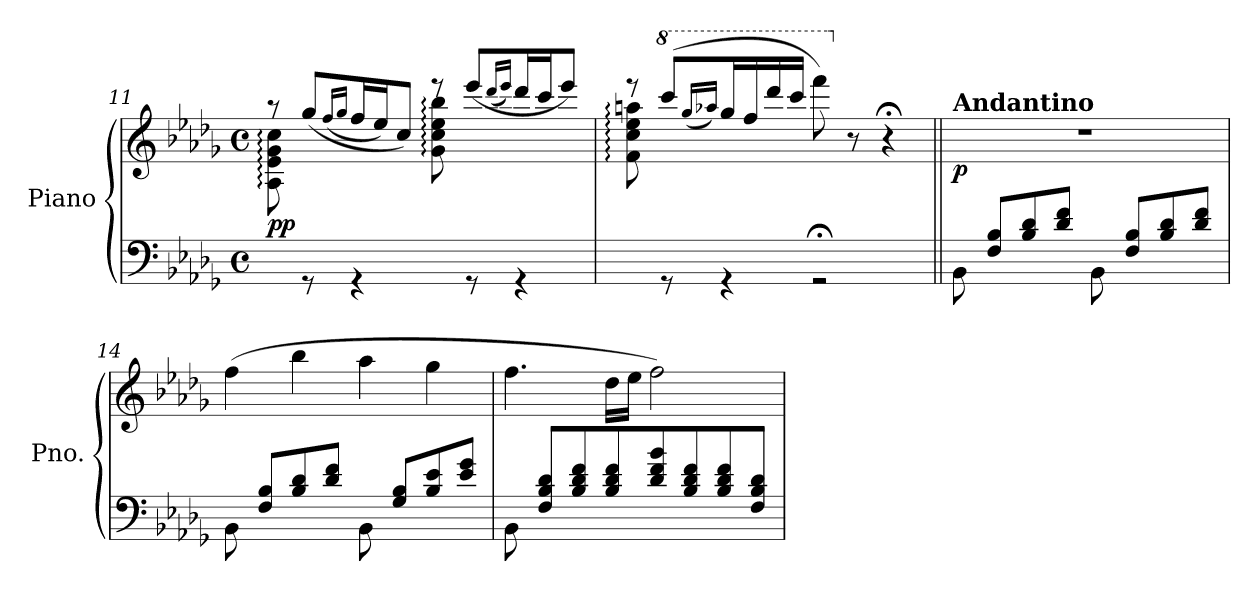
**kern	**kern	**dynam
*part1	*part1	*part1
*staff2	*staff1	*staff1/2
*I"Piano	*	*
*I'Pno.	*	*
*clefF4	*clefG2	*
*k[b-e-a-d-g-]	*k[b-e-a-d-g-]	*
*M4/4	*M4/4	*
*met(c)	*met(c)	*
=11	=11	=11
*	*^	*
!	!	!	!LO:DY:b
8ryy	8raa	8A-\: 8e-\: 8g-\: 8cc\:	pp
8rGG	(>8gg-/L	4.ryy	.
.	(16qff/LL	.	.
.	16qgg-/JJ	.	.
4rGG	16ff/L	.	.
.	16ee-/J)	.	.
.	8cc/J)	.	.
8ryy	8reee	8g-\: 8cc\: 8ee-\: 8bb-\:	.
8rGG	(>8eee-/L	4.ryy	.
.	(16qddd-/LL	.	.
.	16qeee-/JJ)	.	.
4rGG	16ddd-/L	.	.
.	16ccc/J	.	.
.	8eee-/J)	.	.
=12	=12	=12	=12
8ryy	8reee	8f\: 8cc\: 8ee-\: 8aan\:	.
*	*8va	*	*
8rGG	(8cccc/L	2..ryy	.
.	(16qggg-/LL	.	.
.	16qaaa-X/JJ)	.	.
4rGG	16ggg-/L	.	.
.	16fff/	.	.
.	16dddd-/	.	.
.	16cccc/JJ	.	.
2r;GG	8ffff\)	.	.
*	*X8va	*	*
.	8r	.	.
.	4r;<	.	.
*	*v	*v	*
!!LO:PB:g=z
=13||	=13||	=13||
!	!LO:TX:a:B:t=Andantino	!
!	!	!LO:DY:b
8BB-\	1r	p
8F/ 8B-/L	.	.
8B-/ 8d-/	.	.
8d-/ 8f/J	.	.
8BB-\	.	.
8F/ 8B-/L	.	.
8B-/ 8d-/	.	.
8d-/ 8f/J	.	.
=14	=14	=14
8BB-\	(4ff\	.
8F/ 8B-/L	.	.
8B-/ 8d-/	4bb-\	.
8d-/ 8f/J	.	.
8BB-\	4aa-\	.
8G-/ 8B-/L	.	.
8B-/ 8e-/	4gg-\	.
8e-/ 8g-/J	.	.
=15	=15	=15
8BB-\	4.ff\	.
8F/ 8B-/ 8d-/L	.	.
8B-/ 8d-/ 8f/	.	.
8B-/ 8d-/ 8f/	16dd-\LL	.
.	16ee-\JJ	.
8d-/ 8f/ 8b-/	2ff\)	.
8B-/ 8d-/ 8f/	.	.
8B-/ 8d-/ 8f/	.	.
8F/ 8B-/ 8d-/J	.	.
=	=	=
*-	*-	*-
